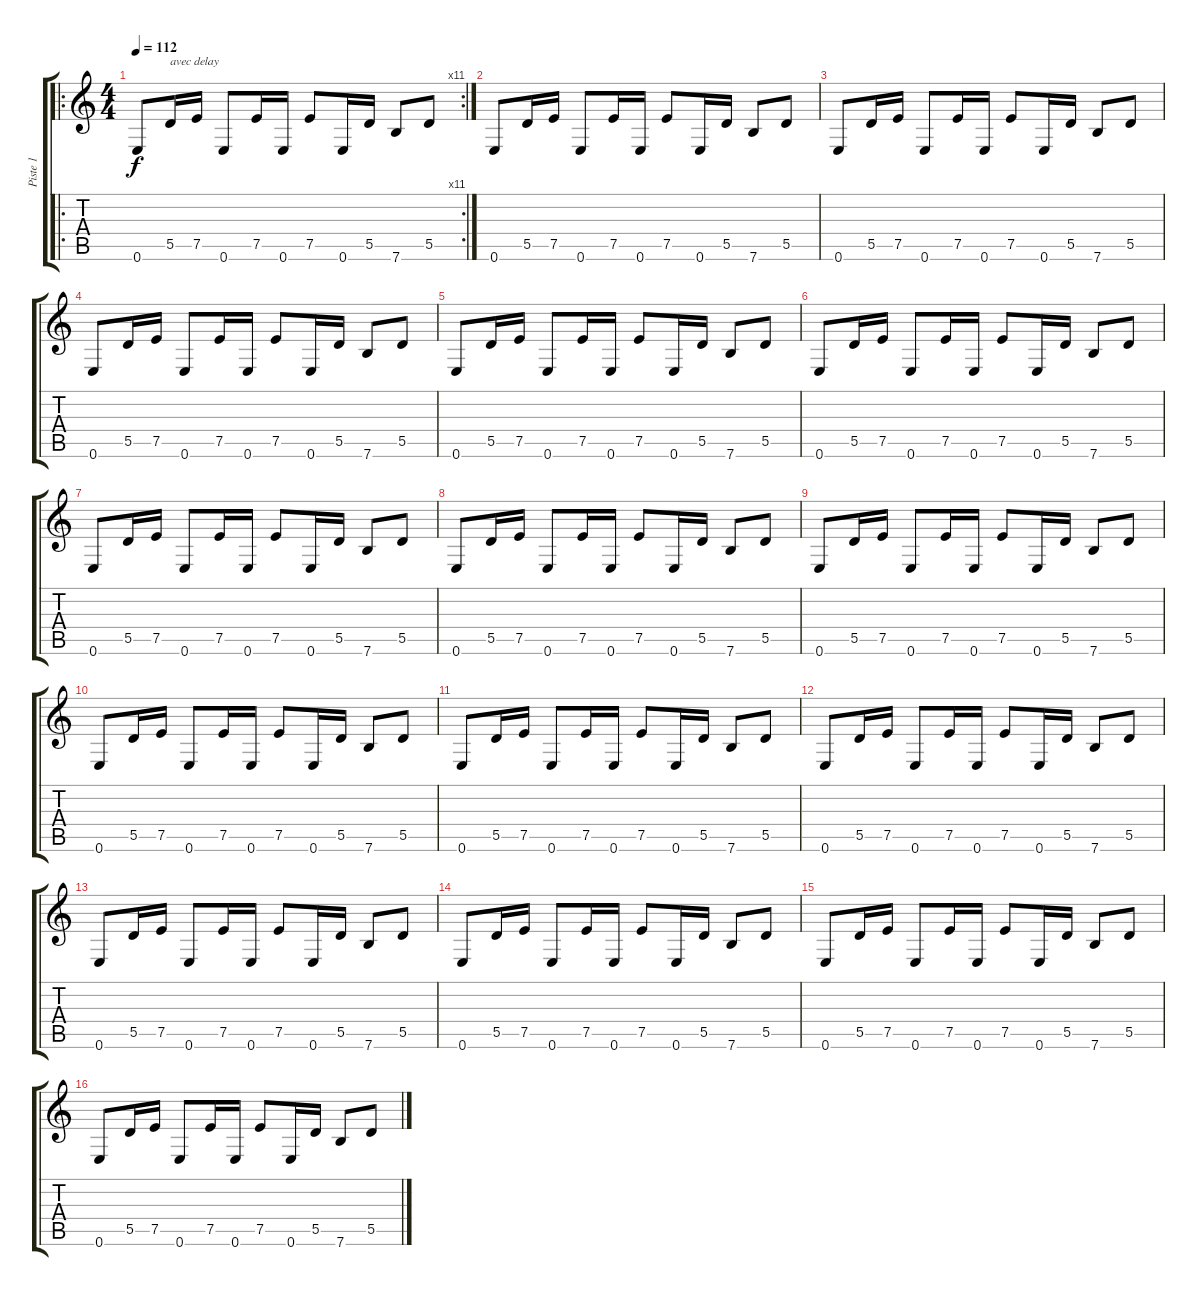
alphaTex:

\track ("Piste 1" "Piste 1") {instrument acousticguitarnylon}
\staff {score tabs}
\tuning (E4 B3 G3 D3 A2 E2) {hide}
\ro
\rc 11
\ts (4 4)
\tempo 112
\clef g2
\ks c
0.6.8{dy f volume 13 balance 4 instrument electricguitarmuted} 5.5.16{txt "avec delay"} 7.5.16 0.6.8 7.5.16 0.6.16 7.5.8 0.6.16 5.5.16 7.6.8 5.5.8 |
0.6.8{volume 13 balance 4 instrument electricguitarmuted} 5.5.16 7.5.16 0.6.8 7.5.16 0.6.16 7.5.8 0.6.16 5.5.16 7.6.8 5.5.8 |
0.6.8{volume 13 balance 4 instrument electricguitarmuted} 5.5.16 7.5.16 0.6.8 7.5.16 0.6.16 7.5.8 0.6.16 5.5.16 7.6.8 5.5.8 |
0.6.8{volume 13 balance 4 instrument electricguitarmuted} 5.5.16 7.5.16 0.6.8 7.5.16 0.6.16 7.5.8 0.6.16 5.5.16 7.6.8 5.5.8 |
0.6.8{volume 13 balance 4 instrument electricguitarmuted} 5.5.16 7.5.16 0.6.8 7.5.16 0.6.16 7.5.8 0.6.16 5.5.16 7.6.8 5.5.8 |
0.6.8{volume 13 balance 4 instrument electricguitarmuted} 5.5.16 7.5.16 0.6.8 7.5.16 0.6.16 7.5.8 0.6.16 5.5.16 7.6.8 5.5.8 |
0.6.8{volume 13 balance 4 instrument electricguitarmuted} 5.5.16 7.5.16 0.6.8 7.5.16 0.6.16 7.5.8 0.6.16 5.5.16 7.6.8 5.5.8 |
0.6.8{volume 13 balance 4 instrument electricguitarmuted} 5.5.16 7.5.16 0.6.8 7.5.16 0.6.16 7.5.8 0.6.16 5.5.16 7.6.8 5.5.8 |
0.6.8{volume 13 balance 4 instrument electricguitarmuted} 5.5.16 7.5.16 0.6.8 7.5.16 0.6.16 7.5.8 0.6.16 5.5.16 7.6.8 5.5.8 |
0.6.8{volume 13 balance 4 instrument electricguitarmuted} 5.5.16 7.5.16 0.6.8 7.5.16 0.6.16 7.5.8 0.6.16 5.5.16 7.6.8 5.5.8 |
0.6.8{volume 13 balance 4 instrument electricguitarmuted} 5.5.16 7.5.16 0.6.8 7.5.16 0.6.16 7.5.8 0.6.16 5.5.16 7.6.8 5.5.8 |
0.6.8{volume 13 balance 4 instrument electricguitarmuted} 5.5.16 7.5.16 0.6.8 7.5.16 0.6.16 7.5.8 0.6.16 5.5.16 7.6.8 5.5.8 |
0.6.8{volume 13 balance 4 instrument electricguitarmuted} 5.5.16 7.5.16 0.6.8 7.5.16 0.6.16 7.5.8 0.6.16 5.5.16 7.6.8 5.5.8 |
0.6.8{volume 13 balance 4 instrument electricguitarmuted} 5.5.16 7.5.16 0.6.8 7.5.16 0.6.16 7.5.8 0.6.16 5.5.16 7.6.8 5.5.8 |
0.6.8{volume 13 balance 4 instrument electricguitarmuted} 5.5.16 7.5.16 0.6.8 7.5.16 0.6.16 7.5.8 0.6.16 5.5.16 7.6.8 5.5.8 |
0.6.8{volume 13 balance 4 instrument electricguitarmuted} 5.5.16 7.5.16 0.6.8 7.5.16 0.6.16 7.5.8 0.6.16 5.5.16 7.6.8 5.5.8
